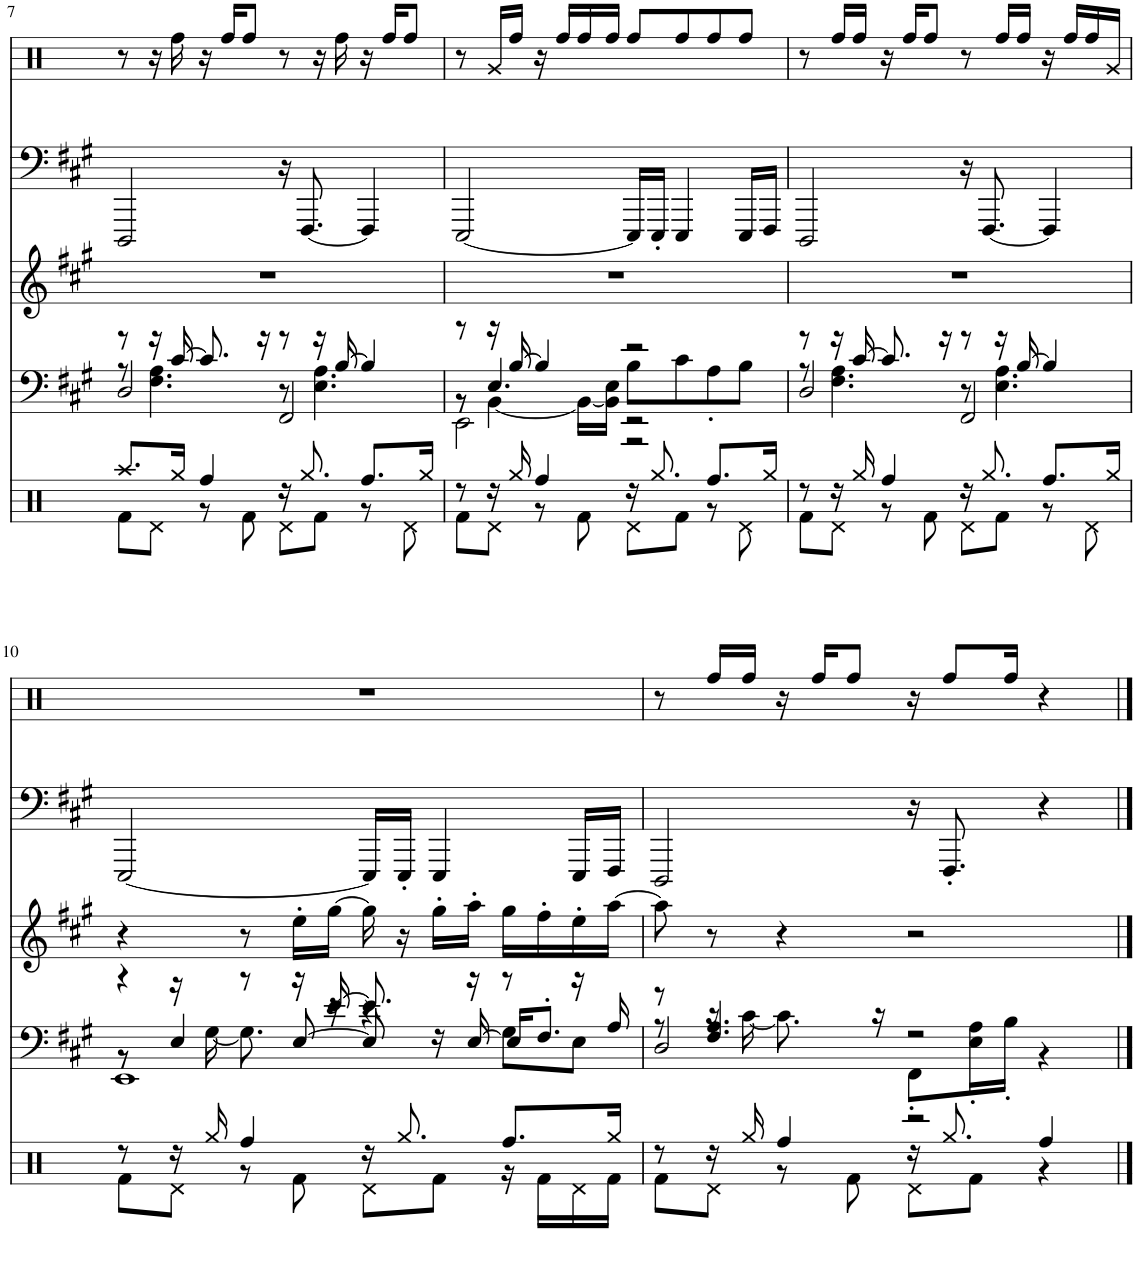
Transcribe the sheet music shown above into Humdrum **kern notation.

**kern	**kern	**kern	**kern	**kern
*part5	*part4	*part3	*part2	*part1
*staff5	*staff4	*staff3	*staff2	*staff1
*I"Percussion	*I"Steel Gtr.	*I"Calliope	*I"Synth Bass 2	*I"Percussion, CT1433
!!LO:PB:g=z
*clefX	*clefF4	*clefG2	*clefF4	*clefX
*k[]	*k[f#c#g#]	*k[f#c#g#]	*k[f#c#g#]	*k[]
*M4/4	*M4/4	*M4/4	*M4/4	*M4/4
=7	=7	=7	=7	=7
*^	*^	*	*	*
*	*	*	*^	*	*	*
8.Raa/L	8Rf\L	8r	8r	2D/	1r	2DDD/	8r
.	8Rd\J	16r	4.F#\ 4.A\	.	.	.	16r
16Rgg/Jk	.	[16c#/	.	.	.	.	16Rff\
4Rff/	8r	8.c#/]	.	.	.	.	16r
.	.	.	.	.	.	.	16Rff/KL
.	8Rf\	.	.	.	.	.	8Rff/J
.	.	16r	.	.	.	.	.
16r	8Rd\L	8r	8r	2FF#/	.	16r	8r
8.Rgg/	.	.	.	.	.	[8.FFF#/	.
.	8Rf\J	16r	4.E\ 4.A\	.	.	.	16r
.	.	[16B/	.	.	.	.	16Rff\
8.Rff/L	8r	4B/]	.	.	.	4FFF#/]	16r
.	.	.	.	.	.	.	16Rff/KL
.	8Rd\	.	.	.	.	.	8Rff/J
16Rgg/Jk	.	.	.	.	.	.	.
=8	=8	=8	=8	=8	=8	=8	=8
*	*	*	*	*^	*	*	*
8r	8Rf\L	8r	8r	8r	2EE\	1r	[2EEE/	8r
16r	8Rd\J	16r	[4BB\	4.E/	.	.	.	16Rg/LL
16Rgg/	.	[16B/	.	.	.	.	.	16Rff/JJ
4Rff/	8r	4B/]	.	.	.	.	.	16r
.	.	.	.	.	.	.	.	16Rff/LL
.	8Rf\	.	16BB\LL_	.	.	.	.	16Rff/
.	.	.	16BB\] 16E\JJ	.	.	.	.	16Rff/JJ
16r	8Rd\L	2r	8B'\L	2r	2r	.	16EEE/LL]	8Rff/L
8.Rgg/	.	.	.	.	.	.	16EEE'/JJ	.
.	8Rf\J	.	8c#\	.	.	.	4EEE/	8Rff/
8.Rff/L	8r	.	8A'\	.	.	.	.	8Rff/
.	8Rd\	.	8B\J	.	.	.	16EEE/LL	8Rff/J
16Rgg/Jk	.	.	.	.	.	.	16FFF#/JJ	.
*	*	*	*	*v	*v	*	*	*
=9	=9	=9	=9	=9	=9	=9	=9
8r	8Rf\L	8r	8r	2D/	1r	2DDD/	8r
16r	8Rd\J	16r	4.F#\ 4.A\	.	.	.	16Rff/LL
16Rgg/	.	[16c#/	.	.	.	.	16Rff/JJ
4Rff/	8r	8.c#/]	.	.	.	.	16r
.	.	.	.	.	.	.	16Rff/KL
.	8Rf\	.	.	.	.	.	8Rff/J
.	.	16r	.	.	.	.	.
16r	8Rd\L	8r	8r	2FF#/	.	16r	8r
8.Rgg/	.	.	.	.	.	[8.FFF#/	.
.	8Rf\J	16r	4.E\ 4.A\	.	.	.	16Rff/LL
.	.	[16B/	.	.	.	.	16Rff/JJ
8.Rff/L	8r	4B/]	.	.	.	4FFF#/]	16r
.	.	.	.	.	.	.	16Rff/LL
.	8Rd\	.	.	.	.	.	16Rff/
16Rgg/Jk	.	.	.	.	.	.	16Rg/JJ
!!LO:LB:g=z
=10	=10	=10	=10	=10	=10	=10	=10
*	*	*	*	*^	*	*	*
8r	8Rf\L	4r	8r	8r	1EE	4r	[2EEE/	1r
16r	8Rd\J	.	16r	4E/	.	.	.	.
16Rgg/	.	.	[16G#\	.	.	.	.	.
4Rff/	8r	8r	8.G#\]	.	.	8r	.	.
.	8Rf\	16r	.	[8E/	.	16ee'\LL	.	.
.	.	[16e/	16r	.	.	[16gg#\JJ	.	.
16r	8Rd\L	8.e/]	4r	8E/]	.	16gg#\]	16EEE/LL]	.
8.Rgg/	.	.	.	.	.	16r	16EEE'/JJ	.
.	8Rf\J	.	.	16r	.	16gg#'\LL	4EEE/	.
.	.	16r	.	[16E/	.	16aa'\JJ	.	.
8.Rff/L	16r	8r	8G#\L	16E/KL]	.	16gg#\LL	.	.
.	16Rf\LL	.	.	8.F#'/J	.	16ff#'\	.	.
.	16Rd\	16r	8E\J	.	.	16ee'\	16EEE/LL	.
16Rgg/Jk	16Rf\JJ	16A/	.	.	.	[16aa\JJ	16FFF#/JJ	.
*	*	*	*	*v	*v	*	*	*
=11	=11	=11	=11	=11	=11	=11	=11
8r	8Rf\L	8r	8r	2D/	8aa\]	2DDD/	8r
16r	8Rd\J	4.F#/ 4.A/	16r	.	8r	.	16Rff/LL
16Rgg/	.	.	[16c#\	.	.	.	16Rff/JJ
4Rff/	8r	.	8.c#\]	.	4r	.	16r
.	.	.	.	.	.	.	16Rff/KL
.	8Rf\	.	.	.	.	.	8Rff/J
.	.	.	16r	.	.	.	.
16r	8Rd\L	2r	8FF#'\L	2r	2r	16r	16r
8.Rgg/	.	.	.	.	.	8.FFF#'/	8Rff/L
.	8Rf\J	.	16E\' 16A\'L	.	.	.	.
.	.	.	16B'\JJ	.	.	.	16Rff/Jk
4Rff/	4r	.	4r	.	.	4r	4r
*v	*v	*	*	*	*	*	*
*	*v	*v	*v	*	*	*
==	==	==	==	==
*-	*-	*-	*-	*-
